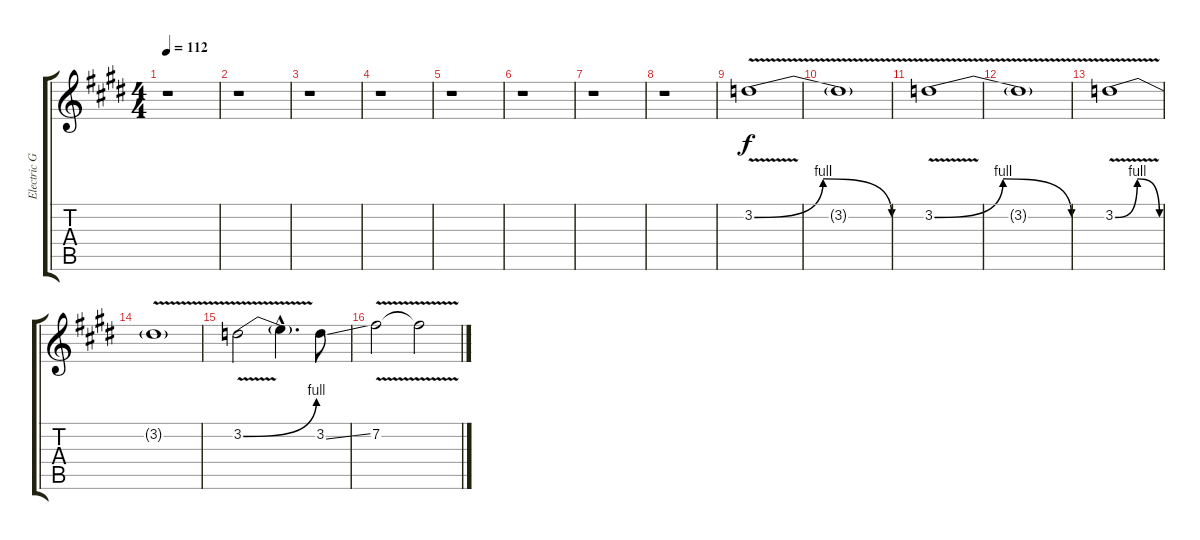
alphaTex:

\track ("Electric Guitar 3" "Electric G") {instrument distortionguitar}
\staff {score tabs}
\tuning (E4 B3 G3 D3 A2 E2) {hide}
\ts (4 4)
\tempo 112
\clef g2
\ks e
r.1{dy f} |
r.1 |
r.1 |
r.1 |
r.1 |
r.1 |
r.1 |
r.1 |
3.2{be (bendrelease 0 0 15 4 55 4 60 0) v}.1 |
3.2{t}.1 |
3.2{be (bendrelease 0 0 15 4 55 4 60 0) v}.1 |
3.2{t}.1 |
3.2{be (bendrelease 0 0 15 4 55 4 60 0) v}.1 |
3.2{t}.1 |
3.2{be (bend 0 0 60 4) v}.2 3.2{hac t}.4{d} 3.2{ss}.8 |
7.2{v}.2 7.2{t}.2
